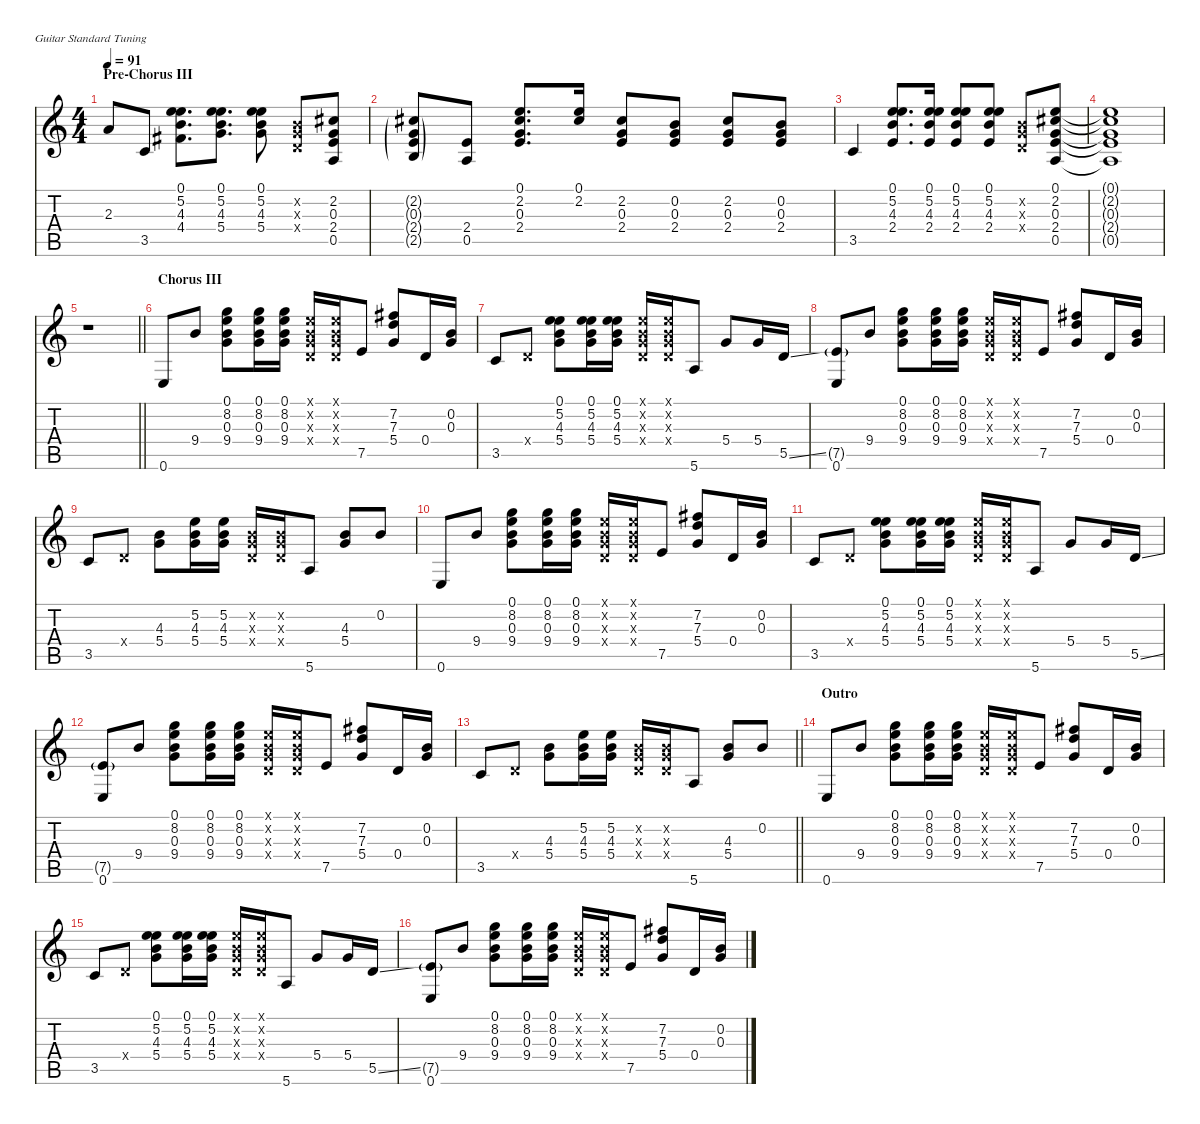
\defaultSystemsLayout 4
\hideDynamics
\bracketExtendMode nobrackets
\singleTrackTrackNamePolicy hidden
\multiTrackTrackNamePolicy hidden
\otherSystemsTrackNameOrientation horizontal
\track ("Mike Einziger" "s.guit.") {defaultSystemsLayout 4 instrument acousticguitarsteel}
\staff {score tabs}
\tuning (E4 B3 G3 D3 A2 E2)
\ts (4 4)
\section ("" "Pre-Chorus III")
\tempo 91
\clef g2
\ks c
2.3.8{dy f beam Up} 3.5.8{beam Up} (0.1 5.2 4.3 4.4{acc #}).8{d beam Down} (0.1 5.2 4.3 5.4).8{d beam Down} (0.1 5.2 4.3 5.4).8{beam Down} (0.2{x} 0.3{x} 0.4{x}).8{beam Up} (2.2{acc #} 0.3 2.4 0.5).8{beam Up} |
(2.2{g acc #} 0.3{g} 2.4{g} 2.5{g}).8{dy mf beam Up} (2.4 0.5).8{dy f beam Up} (0.1 2.2{acc #} 0.3 2.4).8{d beam Up} (0.1 2.2{acc #}).16{beam Up} (2.2{acc #} 0.3 2.4).8{beam Up} (0.2 0.3 2.4).8{beam Up} (2.2{acc #} 0.3 2.4).8{beam Up} (0.2 0.3 2.4).8{beam Up} |
3.5.4{beam Up} (0.1 5.2 4.3 2.4).8{d beam Up} (0.1 5.2 4.3 2.4).16{beam Up} (0.1 5.2 4.3 2.4).8{beam Up} (0.1 5.2 4.3 2.4).8{beam Up} (0.2{x} 0.3{x} 0.4{x}).8{beam Up} (0.1 2.2{acc #} 0.3 2.4 0.5).8{beam Up} |
(0.1{t} 2.2{t acc #} 0.3{t} 2.4{t} 0.5{t}).1{beam Up} |
\barLineRight lightlight
r.1{beam Down} |
\section ("" "Chorus III")
0.6.8{beam Up} 9.4.8{beam Up} (0.1 8.2 0.3 9.4).8{beam Down} (0.1 8.2 0.3 9.4).16{beam Down} (0.1 8.2 0.3 9.4).16{beam Down} (0.1{x} 0.2{x} 0.3{x} 0.4{x}).16{beam Up} (0.1{x} 0.2{x} 0.3{x} 0.4{x}).16{beam Up} 7.5.8{beam Up} (7.2{acc #} 7.3 5.4).8{beam Up} 0.4.16{beam Up} (0.2 0.3).16{beam Up} |
3.5.8{beam Up} 0.4{x}.8{beam Up} (0.1 5.2 4.3 5.4).8{beam Down} (0.1 5.2 4.3 5.4).16{beam Down} (0.1 5.2 4.3 5.4).16{beam Down} (0.1{x} 0.2{x} 0.3{x} 0.4{x}).16{beam Up} (0.1{x} 0.2{x} 0.3{x} 0.4{x}).16{beam Up} 5.6.8{beam Up} 5.4.8{beam Up} 5.4.16{beam Up} 5.5{ss}.16{beam Up} |
(7.5{g} 0.6).8{beam Up} 9.4.8{beam Up} (0.1 8.2 0.3 9.4).8{beam Down} (0.1 8.2 0.3 9.4).16{beam Down} (0.1 8.2 0.3 9.4).16{beam Down} (0.1{x} 0.2{x} 0.3{x} 0.4{x}).16{beam Up} (0.1{x} 0.2{x} 0.3{x} 0.4{x}).16{beam Up} 7.5.8{beam Up} (7.2{acc #} 7.3 5.4).8{beam Up} 0.4.16{beam Up} (0.2 0.3).16{beam Up} |
3.5.8{beam Up} 0.4{x}.8{beam Up} (4.3 5.4).8{beam Down} (5.2 4.3 5.4).16{beam Down} (5.2 4.3 5.4).16{beam Down} (0.2{x} 0.3{x} 0.4{x}).16{beam Up} (0.2{x} 0.3{x} 0.4{x}).16{beam Up} 5.6.8{beam Up} (4.3 5.4).8{beam Up} 0.2.8{beam Up} |
0.6.8{beam Up} 9.4.8{beam Up} (0.1 8.2 0.3 9.4).8{beam Down} (0.1 8.2 0.3 9.4).16{beam Down} (0.1 8.2 0.3 9.4).16{beam Down} (0.1{x} 0.2{x} 0.3{x} 0.4{x}).16{beam Up} (0.1{x} 0.2{x} 0.3{x} 0.4{x}).16{beam Up} 7.5.8{beam Up} (7.2{acc #} 7.3 5.4).8{beam Up} 0.4.16{beam Up} (0.2 0.3).16{beam Up} |
3.5.8{beam Up} 0.4{x}.8{beam Up} (0.1 5.2 4.3 5.4).8{beam Down} (0.1 5.2 4.3 5.4).16{beam Down} (0.1 5.2 4.3 5.4).16{beam Down} (0.1{x} 0.2{x} 0.3{x} 0.4{x}).16{beam Up} (0.1{x} 0.2{x} 0.3{x} 0.4{x}).16{beam Up} 5.6.8{beam Up} 5.4.8{beam Up} 5.4.16{beam Up} 5.5{ss}.16{beam Up} |
(7.5{g} 0.6).8{beam Up} 9.4.8{beam Up} (0.1 8.2 0.3 9.4).8{beam Down} (0.1 8.2 0.3 9.4).16{beam Down} (0.1 8.2 0.3 9.4).16{beam Down} (0.1{x} 0.2{x} 0.3{x} 0.4{x}).16{beam Up} (0.1{x} 0.2{x} 0.3{x} 0.4{x}).16{beam Up} 7.5.8{beam Up} (7.2{acc #} 7.3 5.4).8{beam Up} 0.4.16{beam Up} (0.2 0.3).16{beam Up} |
\barLineRight lightlight
3.5.8{beam Up} 0.4{x}.8{beam Up} (4.3 5.4).8{beam Down} (5.2 4.3 5.4).16{beam Down} (5.2 4.3 5.4).16{beam Down} (0.2{x} 0.3{x} 0.4{x}).16{beam Up} (0.2{x} 0.3{x} 0.4{x}).16{beam Up} 5.6.8{beam Up} (4.3 5.4).8{beam Up} 0.2.8{beam Up} |
\section ("" "Outro")
0.6.8{beam Up} 9.4.8{beam Up} (0.1 8.2 0.3 9.4).8{beam Down} (0.1 8.2 0.3 9.4).16{beam Down} (0.1 8.2 0.3 9.4).16{beam Down} (0.1{x} 0.2{x} 0.3{x} 0.4{x}).16{beam Up} (0.1{x} 0.2{x} 0.3{x} 0.4{x}).16{beam Up} 7.5.8{beam Up} (7.2{acc #} 7.3 5.4).8{beam Up} 0.4.16{beam Up} (0.2 0.3).16{beam Up} |
3.5.8{beam Up} 0.4{x}.8{beam Up} (0.1 5.2 4.3 5.4).8{beam Down} (0.1 5.2 4.3 5.4).16{beam Down} (0.1 5.2 4.3 5.4).16{beam Down} (0.1{x} 0.2{x} 0.3{x} 0.4{x}).16{beam Up} (0.1{x} 0.2{x} 0.3{x} 0.4{x}).16{beam Up} 5.6.8{beam Up} 5.4.8{beam Up} 5.4.16{beam Up} 5.5{ss}.16{beam Up} |
(7.5{g} 0.6).8{beam Up} 9.4.8{beam Up} (0.1 8.2 0.3 9.4).8{beam Down} (0.1 8.2 0.3 9.4).16{beam Down} (0.1 8.2 0.3 9.4).16{beam Down} (0.1{x} 0.2{x} 0.3{x} 0.4{x}).16{beam Up} (0.1{x} 0.2{x} 0.3{x} 0.4{x}).16{beam Up} 7.5.8{beam Up} (7.2{acc #} 7.3 5.4).8{beam Up} 0.4.16{beam Up} (0.2 0.3).16{beam Up}
